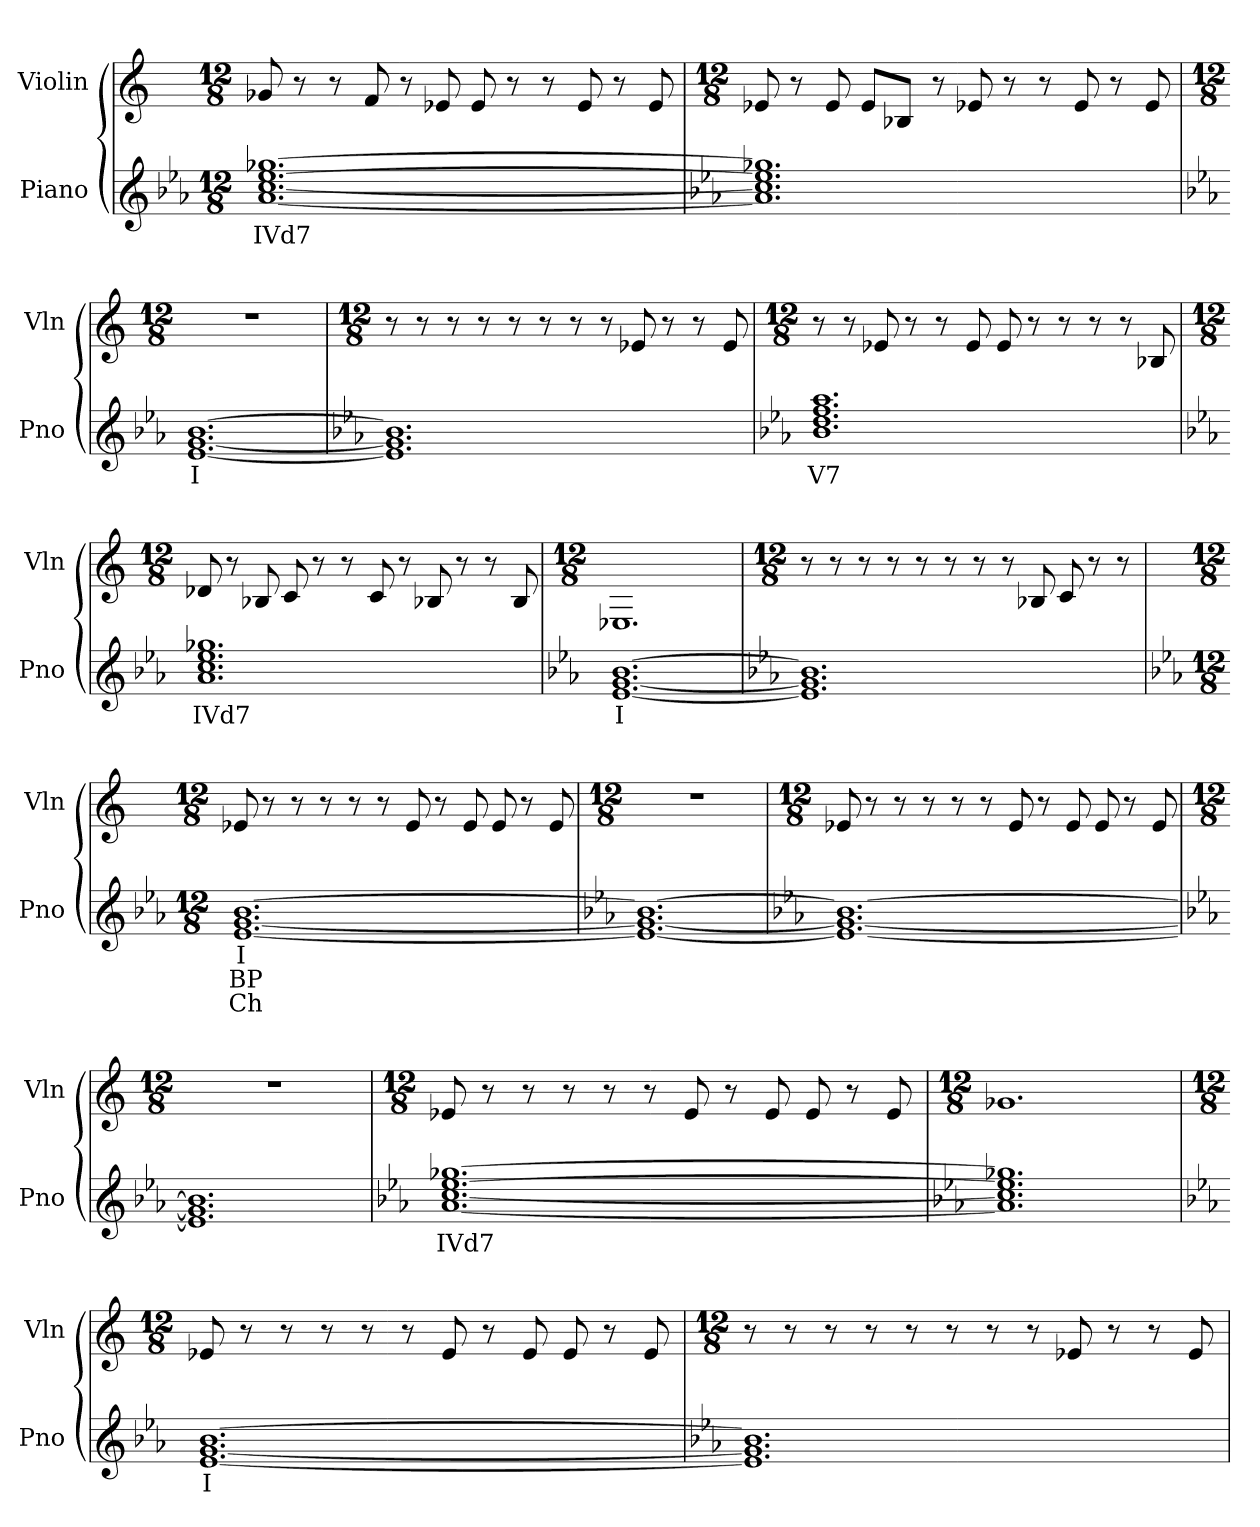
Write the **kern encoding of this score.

**kern	**text	**text	**text	**kern
*part2	*part2	*part2	*part2	*part1
*staff2	*staff2	*staff2	*staff2	*staff1
*I"Piano	*	*	*	*I"Violin
*I'Pno	*	*	*	*I'Vln
*k[b-e-a-]	*	*	*	*
*E-:	*	*	*	*
*M12/8	*	*	*	*M12/8
=	=	=	=	=
[1.a- [1.cc [1.ee- [1.gg-X	IVd7	.	.	8g-X
.	.	.	.	8r
.	.	.	.	8r
.	.	.	.	8f
.	.	.	.	8r
.	.	.	.	8e-X
.	.	.	.	8e-
.	.	.	.	8r
.	.	.	.	8r
.	.	.	.	8e-
.	.	.	.	8r
.	.	.	.	8e-
=	=	=	=	=
*k[b-e-a-]	*	*	*	*
*E-:	*	*	*	*
*	*	*	*	*M12/8
1.a-] 1.cc] 1.ee-] 1.gg-X]	.	.	.	8e-X
.	.	.	.	8r
.	.	.	.	8e-
.	.	.	.	8e-L
.	.	.	.	8B-XJ
.	.	.	.	8r
.	.	.	.	8e-X
.	.	.	.	8r
.	.	.	.	8r
.	.	.	.	8e-
.	.	.	.	8r
.	.	.	.	8e-
=	=	=	=	=
*k[b-e-a-]	*	*	*	*
*E-:	*	*	*	*
*	*	*	*	*M12/8
[1.e- [1.g [1.b-	I	.	.	1.r
=	=	=	=	=
*k[b-e-a-]	*	*	*	*
*E-:	*	*	*	*
*	*	*	*	*M12/8
1.e-] 1.g] 1.b-]	.	.	.	8r
.	.	.	.	8r
.	.	.	.	8r
.	.	.	.	8r
.	.	.	.	8r
.	.	.	.	8r
.	.	.	.	8r
.	.	.	.	8r
.	.	.	.	8e-X
.	.	.	.	8r
.	.	.	.	8r
.	.	.	.	8e-
=	=	=	=	=
*k[b-e-a-]	*	*	*	*
*E-:	*	*	*	*
*	*	*	*	*M12/8
1.b- 1.dd 1.ff 1.aa-	V7	.	.	8r
.	.	.	.	8r
.	.	.	.	8e-X
.	.	.	.	8r
.	.	.	.	8r
.	.	.	.	8e-
.	.	.	.	8e-
.	.	.	.	8r
.	.	.	.	8r
.	.	.	.	8r
.	.	.	.	8r
.	.	.	.	8B-X
=	=	=	=	=
*k[b-e-a-]	*	*	*	*
*E-:	*	*	*	*
*	*	*	*	*M12/8
1.a- 1.cc 1.ee- 1.gg-X	IVd7	.	.	8d-X
.	.	.	.	8r
.	.	.	.	8B-X
.	.	.	.	8c
.	.	.	.	8r
.	.	.	.	8r
.	.	.	.	8c
.	.	.	.	8r
.	.	.	.	8B-X
.	.	.	.	8r
.	.	.	.	8r
.	.	.	.	8B-
=	=	=	=	=
*k[b-e-a-]	*	*	*	*
*E-:	*	*	*	*
*	*	*	*	*M12/8
[1.e- [1.g [1.b-	I	.	.	1.E-X
=	=	=	=	=
*k[b-e-a-]	*	*	*	*
*E-:	*	*	*	*
*	*	*	*	*M12/8
1.e-] 1.g] 1.b-]	.	.	.	8r
.	.	.	.	8r
.	.	.	.	8r
.	.	.	.	8r
.	.	.	.	8r
.	.	.	.	8r
.	.	.	.	8r
.	.	.	.	8r
.	.	.	.	8B-X
.	.	.	.	8c
.	.	.	.	8r
.	.	.	.	8r
=	=	=	=	=
*k[b-e-a-]	*	*	*	*
*E-:	*	*	*	*
*M12/8	*	*	*	*M12/8
[1.e- [1.g [1.b-	I	BP	Ch	8e-X
.	.	.	.	8r
.	.	.	.	8r
.	.	.	.	8r
.	.	.	.	8r
.	.	.	.	8r
.	.	.	.	8e-
.	.	.	.	8r
.	.	.	.	8e-
.	.	.	.	8e-
.	.	.	.	8r
.	.	.	.	8e-
=	=	=	=	=
*k[b-e-a-]	*	*	*	*
*E-:	*	*	*	*
*	*	*	*	*M12/8
1.e-_ 1.g_ 1.b-_	.	.	.	1.r
=	=	=	=	=
*k[b-e-a-]	*	*	*	*
*E-:	*	*	*	*
*	*	*	*	*M12/8
1.e-_ 1.g_ 1.b-_	.	.	.	8e-X
.	.	.	.	8r
.	.	.	.	8r
.	.	.	.	8r
.	.	.	.	8r
.	.	.	.	8r
.	.	.	.	8e-
.	.	.	.	8r
.	.	.	.	8e-
.	.	.	.	8e-
.	.	.	.	8r
.	.	.	.	8e-
=	=	=	=	=
*k[b-e-a-]	*	*	*	*
*E-:	*	*	*	*
*	*	*	*	*M12/8
1.e-] 1.g] 1.b-]	.	.	.	1.r
=	=	=	=	=
*k[b-e-a-]	*	*	*	*
*E-:	*	*	*	*
*	*	*	*	*M12/8
[1.a- [1.cc [1.ee- [1.gg-X	IVd7	.	.	8e-X
.	.	.	.	8r
.	.	.	.	8r
.	.	.	.	8r
.	.	.	.	8r
.	.	.	.	8r
.	.	.	.	8e-
.	.	.	.	8r
.	.	.	.	8e-
.	.	.	.	8e-
.	.	.	.	8r
.	.	.	.	8e-
=	=	=	=	=
*k[b-e-a-]	*	*	*	*
*E-:	*	*	*	*
*	*	*	*	*M12/8
1.a-] 1.cc] 1.ee-] 1.gg-X]	.	.	.	1.g-X
=	=	=	=	=
*k[b-e-a-]	*	*	*	*
*E-:	*	*	*	*
*	*	*	*	*M12/8
[1.e- [1.g [1.b-	I	.	.	8e-X
.	.	.	.	8r
.	.	.	.	8r
.	.	.	.	8r
.	.	.	.	8r
.	.	.	.	8r
.	.	.	.	8e-
.	.	.	.	8r
.	.	.	.	8e-
.	.	.	.	8e-
.	.	.	.	8r
.	.	.	.	8e-
=	=	=	=	=
*k[b-e-a-]	*	*	*	*
*E-:	*	*	*	*
*	*	*	*	*M12/8
1.e-] 1.g] 1.b-]	.	.	.	8r
.	.	.	.	8r
.	.	.	.	8r
.	.	.	.	8r
.	.	.	.	8r
.	.	.	.	8r
.	.	.	.	8r
.	.	.	.	8r
.	.	.	.	8e-X
.	.	.	.	8r
.	.	.	.	8r
.	.	.	.	8e-
=	=	=	=	=
*-	*-	*-	*-	*-
